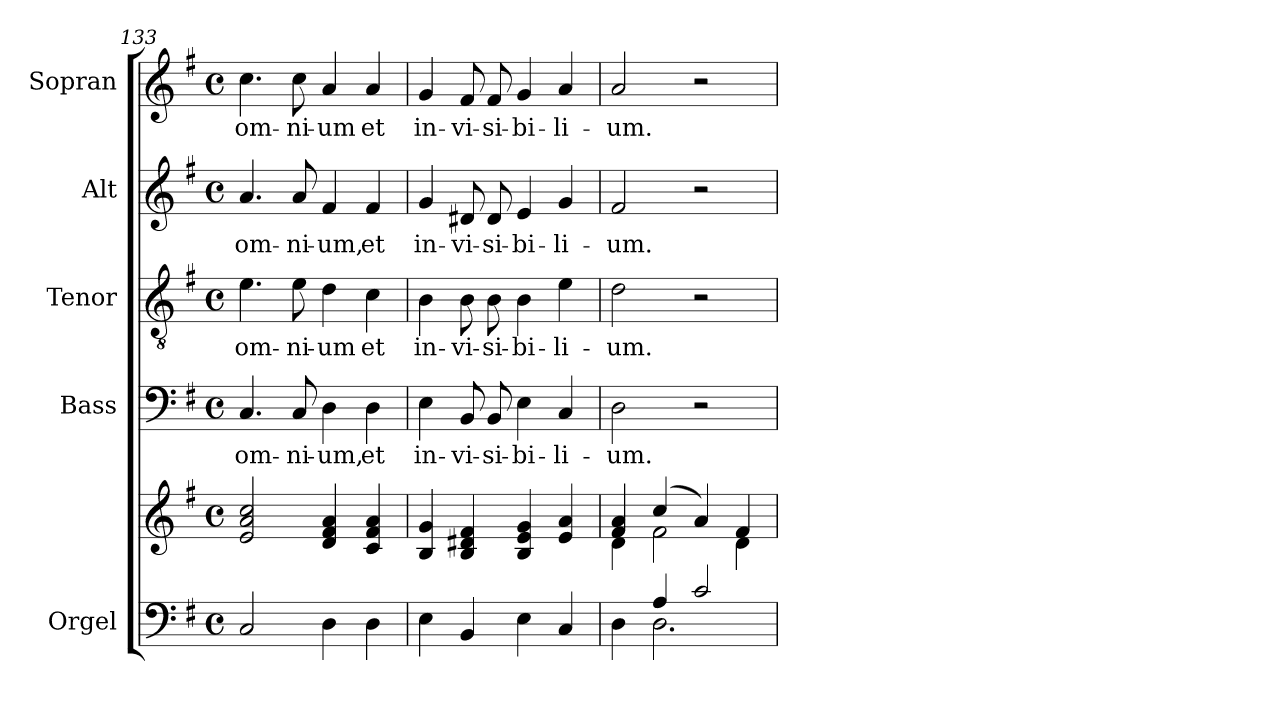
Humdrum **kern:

**kern	**kern	**kern	**text	**kern	**text	**kern	**text	**kern	**text
*part5	*part5	*part4	*part4	*part3	*part3	*part2	*part2	*part1	*part1
*staff6	*staff5	*staff4	*staff4	*staff3	*staff3	*staff2	*staff2	*staff1	*staff1
*I"Orgel	*	*I"Bass	*	*I"Tenor	*	*I"Alt	*	*I"Sopran	*
*I'Org.	*	*I'B.	*	*I'T.	*	*I'A.	*	*I'S.	*
*clefF4	*clefG2	*clefF4	*	*clefGv2	*	*clefG2	*	*clefG2	*
*k[f#]	*k[f#]	*k[f#]	*	*k[f#]	*	*k[f#]	*	*k[f#]	*
*G:	*G:	*G:	*	*G:	*	*G:	*	*G:	*
*M4/4	*M4/4	*M4/4	*	*M4/4	*	*M4/4	*	*M4/4	*
*met(c)	*met(c)	*met(c)	*	*met(c)	*	*met(c)	*	*met(c)	*
=133	=133	=133	=133	=133	=133	=133	=133	=133	=133
2C/	2e/ 2a/ 2cc/	4.C/	om-	4.e\	om-	4.a/	om-	4.cc\	om-
.	.	8C/	-ni-	8e\	-ni-	8a/	-ni-	8cc\	-ni-
4D\	4d/ 4f#/ 4a/	4D\	-um,	4d\	-um	4f#/	-um,	4a/	-um
4D\	4c/ 4f#/ 4a/	4D\	et	4c\	et	4f#/	et	4a/	et
=134	=134	=134	=134	=134	=134	=134	=134	=134	=134
4E\	4B/ 4g/	4E\	in-	4B\	in-	4g/	in-	4g/	in-
4BB/	4B/ 4d#X/ 4f#/	8BB/	-vi-	8B\	-vi-	8d#X/	-vi-	8f#/	-vi-
.	.	8BB/	-si-	8B\	-si-	8d#/	-si-	8f#/	-si-
4E\	4B/ 4e/ 4g/	4E\	-bi-	4B\	-bi-	4e/	-bi-	4g/	-bi-
4C/	4e/ 4a/	4C/	-li-	4e\	-li-	4g/	-li-	4a/	-li-
!!LO:LB:g=z
=135	=135	=135	=135	=135	=135	=135	=135	=135	=135
*^	*^	*	*	*	*	*	*	*	*
4ryy	4D\	4f#/ 4a/	4d\	2D\	-um.	2d\	-um.	2f#/	-um.	2a/	-um.
4A/	2.D\	(4cc/	2f#\	.	.	.	.	.	.	.	.
2c/	.	4a/)	.	2r	.	2r	.	2r	.	2r	.
.	.	4f#/	4d\	.	.	.	.	.	.	.	.
*v	*v	*	*	*	*	*	*	*	*	*	*
*	*v	*v	*	*	*	*	*	*	*	*
=	=	=	=	=	=	=	=	=	=
*-	*-	*-	*-	*-	*-	*-	*-	*-	*-
